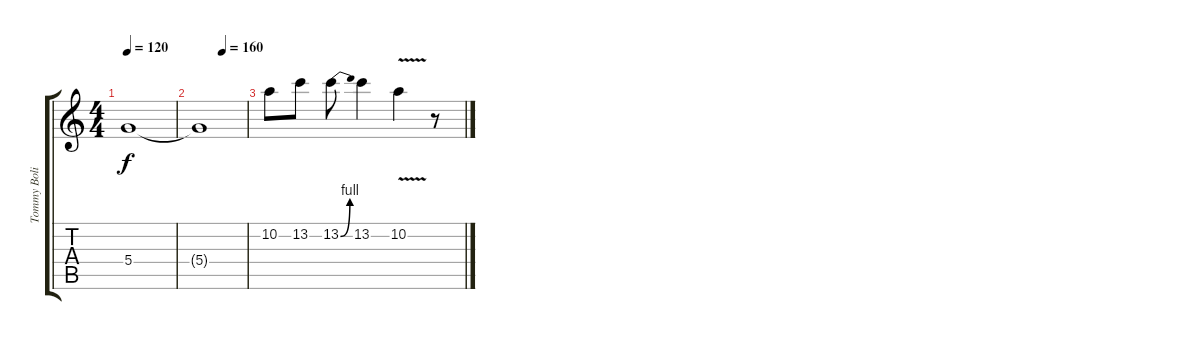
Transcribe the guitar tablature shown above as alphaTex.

\track ("Tommy Bolin" "Tommy Boli") {instrument overdrivenguitar}
\staff {score tabs}
\tuning (E4 B3 G3 D3 A2 E2) {hide}
\ts (4 4)
\tempo 120
\clef g2
\ks c
5.4{t}.1{dy f} |
\tempo (160 0.5)
5.4{t}.1 |
10.2.8 13.2.8 13.2{be (bend 0 0 60 4)}.8 13.2.4 10.2{v}.4 r.8
